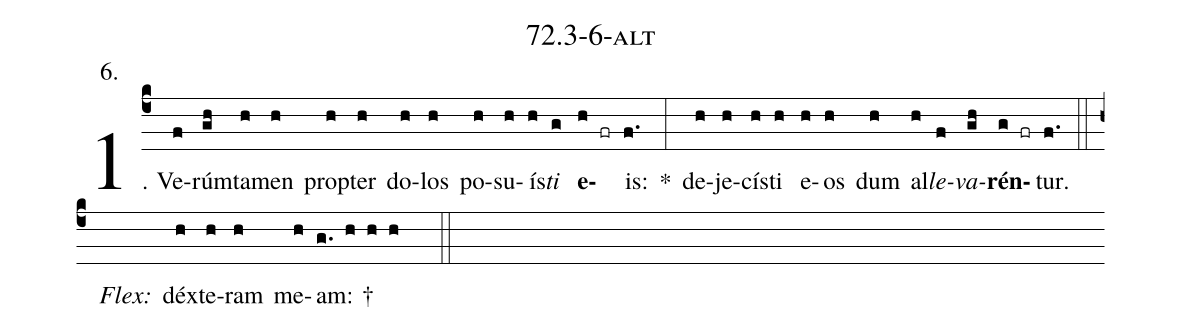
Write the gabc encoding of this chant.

name: 72.3-6-alt;
annotation: 6.;
%%
(c4)1. Ve(f)rúm(gh)ta(h)men(h) prop(h)ter(h) do(h)los(h) po(h)su(h)ís(h)<i>ti</i>(g) <b>e</b>(h fr)is:(f.) *(:) de(h)je(h)cís(h)ti(h) e(h)os(h) dum(h) al(h)<i>le</i>(f)<i>va</i>(gh)<b>rén</b>(g fr)tur.(f.) (::)
<i>Flex:</i>()  déx(h)te(h)ram(h) me(h)am: †(g. h h h  ::)

%E(h) u(h) o(f) u(gh) a(g) e.(f.) (::)
